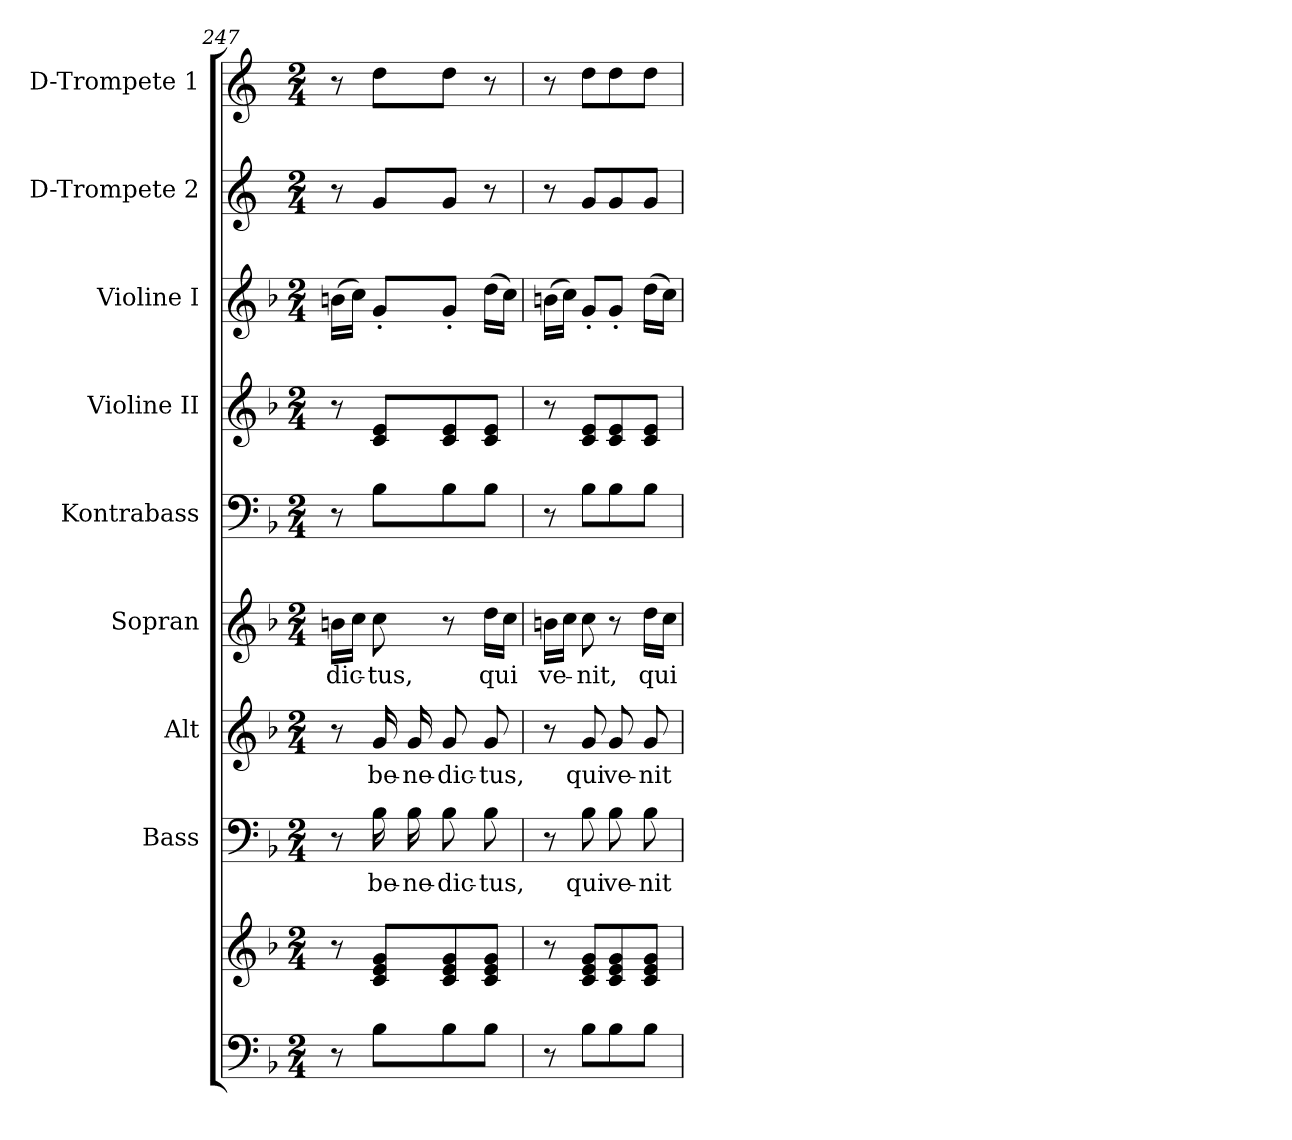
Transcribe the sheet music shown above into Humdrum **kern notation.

**kern	**kern	**kern	**text	**kern	**text	**kern	**text	**kern	**kern	**kern	**kern	**kern
*part9	*part9	*part8	*part8	*part7	*part7	*part6	*part6	*part5	*part4	*part3	*part2	*part1
*staff10	*staff9	*staff8	*staff8	*staff7	*staff7	*staff6	*staff6	*staff5	*staff4	*staff3	*staff2	*staff1
*	*	*I"Bass	*	*I"Alt	*	*I"Sopran	*	*I"Kontrabass	*I"Violine II	*I"Violine I	*I"D-Trompete 2	*I"D-Trompete 1
*	*	*I'B.	*	*I'A.	*	*I'S.	*	*I'Kb.	*I'Vl. II	*I'Vl. I	*I'D Trp. 2	*I'D Trp. 1
*clefF4	*clefG2	*clefF4	*	*clefG2	*	*clefG2	*	*clefF4	*clefG2	*clefG2	*clefG2	*clefG2
*	*	*	*	*	*	*	*	*ITrd7c12	*	*	*ITrd4c7	*ITrd4c7
*k[b-]	*k[b-]	*k[b-]	*	*k[b-]	*	*k[b-]	*	*k[b-]	*k[b-]	*k[b-]	*k[b-]	*k[b-]
*F:	*F:	*F:	*	*F:	*	*F:	*	*F:	*F:	*F:	*F:	*F:
*M2/4	*M2/4	*M2/4	*	*M2/4	*	*M2/4	*	*M2/4	*M2/4	*M2/4	*M2/4	*M2/4
=247	=247	=247	=247	=247	=247	=247	=247	=247	=247	=247	=247	=247
!	!	!	!	!	!	!	!LO:LY:b	!	!	!	!	!
8r	8r	8r	.	8r	.	16bn\LL	-dic-	8r	8r	(>16bn\LL	8r	8r
.	.	.	.	.	.	16cc\JJ	.	.	.	16cc\JJ)	.	.
!	!	!	!LO:LY:b	!	!LO:LY:b	!	!LO:LY:b	!	!	!	!	!
8B-\L	8c/ 8e/ 8g/L	16B-\	be-	16g/	be-	8cc\	-tus,	8BB-\L	8c/ 8e/L	8g'</L	8c/L	8g\L
!	!	!	!LO:LY:b	!	!LO:LY:b	!	!	!	!	!	!	!
.	.	16B-\	-ne-	16g/	-ne-	.	.	.	.	.	.	.
!	!	!	!LO:LY:b	!	!LO:LY:b	!	!	!	!	!	!	!
8B-\	8c/ 8e/ 8g/	8B-\	-dic-	8g/	-dic-	8r	.	8BB-\	8c/ 8e/	8g'</J	8c/J	8g\J
!	!	!	!LO:LY:b	!	!LO:LY:b	!	!LO:LY:b	!	!	!	!	!
8B-\J	8c/ 8e/ 8g/J	8B-\	-tus,	8g/	-tus,	16dd\LL	qui	8BB-\J	8c/ 8e/J	(>16dd\LL	8r	8r
.	.	.	.	.	.	16cc\JJ	.	.	.	16cc\JJ)	.	.
=248	=248	=248	=248	=248	=248	=248	=248	=248	=248	=248	=248	=248
!	!	!	!	!	!	!	!LO:LY:b	!	!	!	!	!
8r	8r	8r	.	8r	.	16bn\LL	ve-	8r	8r	(>16bn\LL	8r	8r
.	.	.	.	.	.	16cc\JJ	.	.	.	16cc\JJ)	.	.
!	!	!	!LO:LY:b	!	!LO:LY:b	!	!LO:LY:b	!	!	!	!	!
8B-\L	8c/ 8e/ 8g/L	8B-\	qui	8g/	qui	8cc\	-nit,	8BB-\L	8c/ 8e/L	8g'</L	8c/L	8g\L
!	!	!	!LO:LY:b	!	!LO:LY:b	!	!	!	!	!	!	!
8B-\	8c/ 8e/ 8g/	8B-\	ve-	8g/	ve-	8r	.	8BB-\	8c/ 8e/	8g'</J	8c/	8g\
!	!	!	!LO:LY:b	!	!LO:LY:b	!	!LO:LY:b	!	!	!	!	!
8B-\J	8c/ 8e/ 8g/J	8B-\	-nit	8g/	-nit	16dd\LL	qui	8BB-\J	8c/ 8e/J	(>16dd\LL	8c/J	8g\J
.	.	.	.	.	.	16cc\JJ	.	.	.	16cc\JJ)	.	.
=	=	=	=	=	=	=	=	=	=	=	=	=
*-	*-	*-	*-	*-	*-	*-	*-	*-	*-	*-	*-	*-
